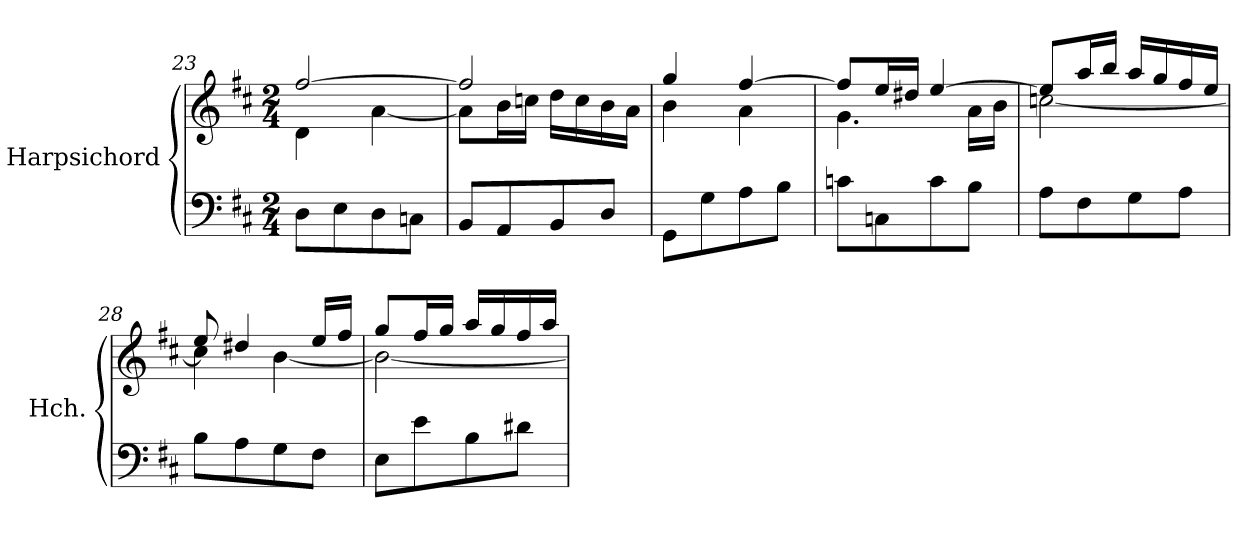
**kern	**kern
*part1	*part1
*staff2	*staff1
*I"Harpsichord	*
*I'Hch.	*
*clefF4	*clefG2
*k[f#c#]	*k[f#c#]
*M2/4	*M2/4
=23	=23
*	*^
8D\L	[2ff#/	4d\
8E\	.	.
8D\	.	[4a\
8Cn\J	.	.
=24	=24	=24
8BB/L	2ff#/]	8a\L]
8AA/	.	16b\L
.	.	16ccn\JJ
8BB/	.	16dd\LL
.	.	16cc\
8D/J	.	16b\
.	.	16a\JJ
=25	=25	=25
8GG\L	4gg/	4b\
8G\	.	.
8A\	[4ff#/	4a\
8B\J	.	.
=26	=26	=26
8cn\L	8ff#/L]	4.g\
8Cn\	16ee/L	.
.	16dd#X/JJ	.
8c\	[4ee/	.
8B\J	.	16a\LL
.	.	16b\JJ
=27	=27	=27
8A\L	8ee/L]	[2ccn\
8F#\	16aa/L	.
.	16bb/JJ	.
8G\	16aa/LL	.
.	16gg/	.
8A\J	16ff#/	.
.	16ee/JJ	.
=28	=28	=28
8B\L	8ee/	4cc\]
8A\	4dd#X/	.
8G\	.	[4b\
8F#\J	16ee/LL	.
.	16ff#/JJ	.
=29	=29	=29
8E\L	8gg/L	2b\_
8e\	16ff#/L	.
.	16gg/JJ	.
8B\	16aa/LL	.
.	16gg/	.
8d#X\J	16ff#/	.
.	16aa/JJ	.
*	*v	*v
=	=
*-	*-
